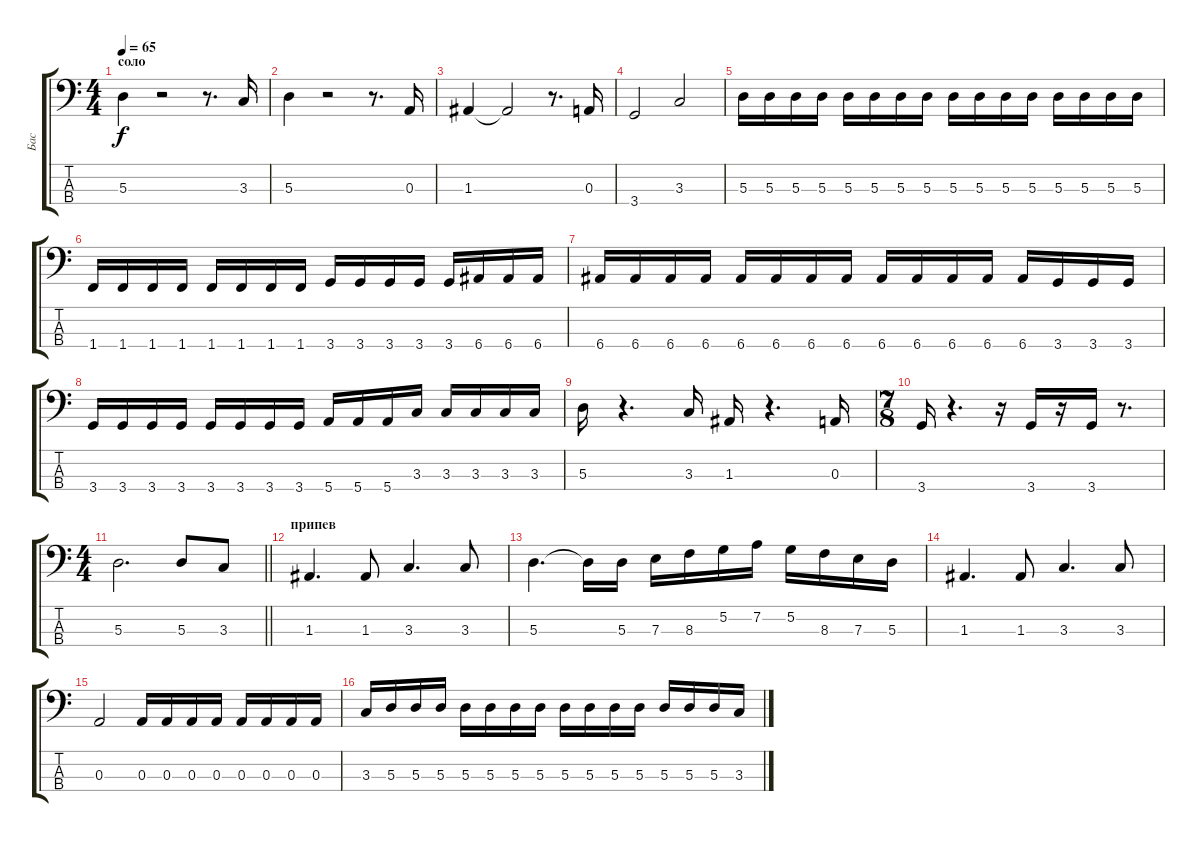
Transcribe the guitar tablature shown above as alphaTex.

\track ("Бас" "Бас") {instrument electricbasspick}
\staff {score tabs}
\tuning (G2 D2 A1 E1) {hide}
\ts (4 4)
\section ("" "соло")
\tempo 65
\clef f4
\ks c
5.3.4{dy f} r.2 r.8{d} 3.3.16 |
5.3.4 r.2 r.8{d} 0.3.16 |
1.3.4 1.3{t}.2 r.8{d} 0.3.16 |
3.4.2 3.3.2 |
5.3.16 5.3.16 5.3.16 5.3.16 5.3.16 5.3.16 5.3.16 5.3.16 5.3.16 5.3.16 5.3.16 5.3.16 5.3.16 5.3.16 5.3.16 5.3.16 |
1.4.16 1.4.16 1.4.16 1.4.16 1.4.16 1.4.16 1.4.16 1.4.16 3.4.16 3.4.16 3.4.16 3.4.16 3.4.16 6.4.16 6.4.16 6.4.16 |
6.4.16 6.4.16 6.4.16 6.4.16 6.4.16 6.4.16 6.4.16 6.4.16 6.4.16 6.4.16 6.4.16 6.4.16 6.4.16 3.4.16 3.4.16 3.4.16 |
3.4.16 3.4.16 3.4.16 3.4.16 3.4.16 3.4.16 3.4.16 3.4.16 5.4.16 5.4.16 5.4.16 3.3.16 3.3.16 3.3.16 3.3.16 3.3.16 |
5.3.16 r.4{d} 3.3.16 1.3.16 r.4{d} 0.3.16 |
\ts (7 8)
3.4.16 r.4{d} r.16 3.4.16 r.16 3.4.16 r.8{d} |
\ts (4 4)
\barLineRight lightlight
5.3.2{d} 5.3.8 3.3.8 |
\section ("" "припев")
1.3.4{d} 1.3.8 3.3.4{d} 3.3.8 |
5.3.4{d} 5.3{t}.16 5.3.16 7.3.16 8.3.16 5.2.16 7.2.16 5.2.16 8.3.16 7.3.16 5.3.16 |
1.3.4{d} 1.3.8 3.3.4{d} 3.3.8 |
0.3.2 0.3.16 0.3.16 0.3.16 0.3.16 0.3.16 0.3.16 0.3.16 0.3.16 |
3.3.16 5.3.16 5.3.16 5.3.16 5.3.16 5.3.16 5.3.16 5.3.16 5.3.16 5.3.16 5.3.16 5.3.16 5.3.16 5.3.16 5.3.16 3.3.16
